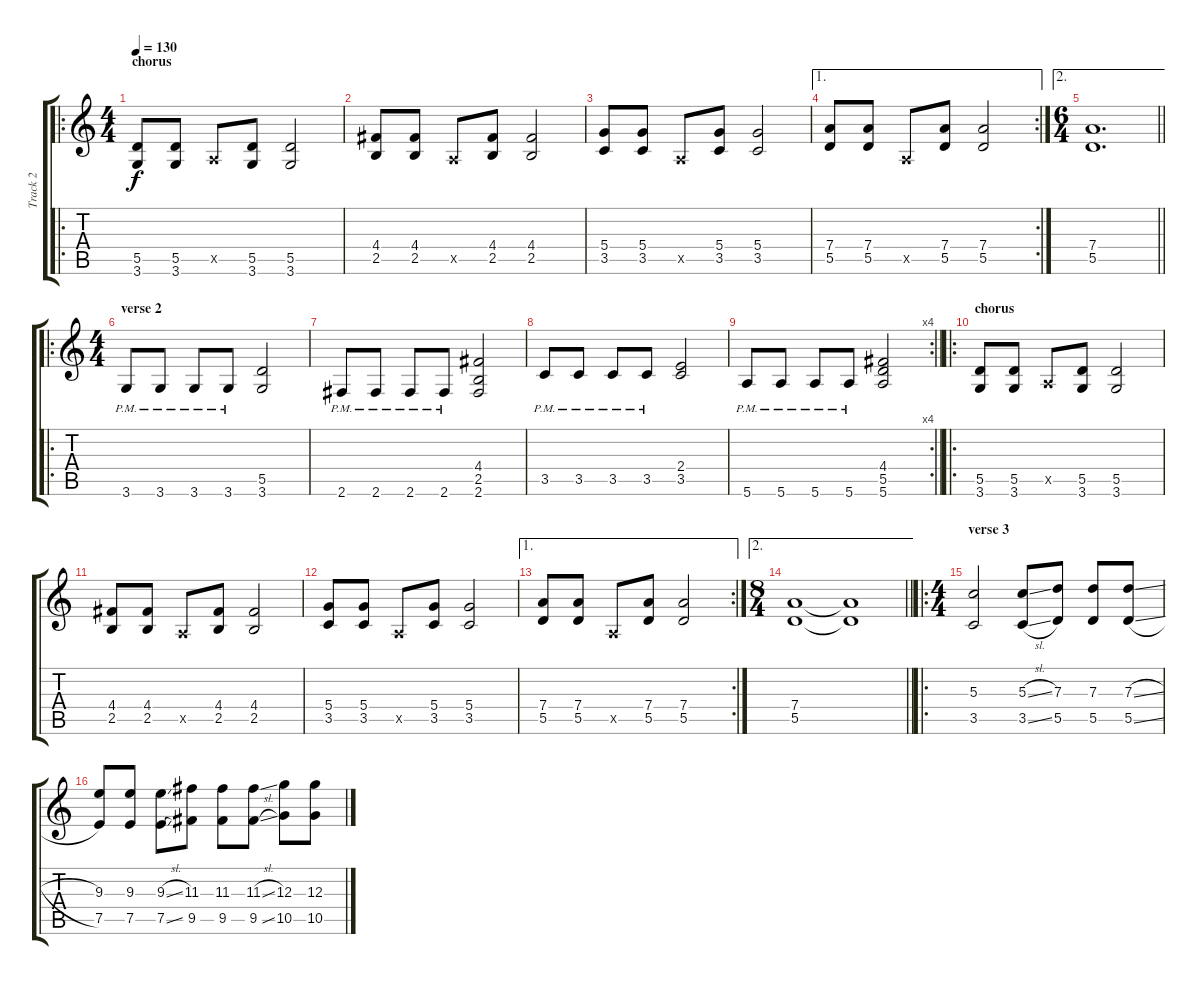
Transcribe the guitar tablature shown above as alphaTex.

\track ("Track 2" "Track 2") {instrument distortionguitar}
\staff {score tabs}
\tuning (E4 B3 G3 D3 A2 E2) {hide}
\ro
\ts (4 4)
\section ("" "chorus")
\tempo 130
\clef g2
\ks c
(5.5 3.6).8{dy f} (5.5 3.6).8 0.5{x}.8 (5.5 3.6).8 (5.5 3.6).2 |
(4.4 2.5).8 (4.4 2.5).8 0.5{x}.8 (4.4 2.5).8 (4.4 2.5).2 |
(5.4 3.5).8 (5.4 3.5).8 0.5{x}.8 (5.4 3.5).8 (5.4 3.5).2 |
\ae 1
\rc 2
(7.4 5.5).8 (7.4 5.5).8 0.5{x}.8 (7.4 5.5).8 (7.4 5.5).2 |
\ae 2
\ts (6 4)
\barLineRight lightlight
(7.4 5.5).1{d} |
\ro
\ts (4 4)
\section ("" "verse 2")
3.6{pm}.8{volume 8 instrument distortionguitar} 3.6{pm}.8 3.6{pm}.8 3.6{pm}.8 (5.5 3.6).2 |
2.6{pm}.8 2.6{pm}.8 2.6{pm}.8 2.6{pm}.8 (4.4 2.5 2.6).2 |
3.5{pm}.8 3.5{pm}.8 3.5{pm}.8 3.5{pm}.8 (2.4 3.5).2 |
\rc 4
\barLineRight lightlight
5.6{pm}.8 5.6{pm}.8 5.6{pm}.8 5.6{pm}.8 (4.4 5.5 5.6).2 |
\ro
\section ("" "chorus")
(5.5 3.6).8 (5.5 3.6).8 0.5{x}.8 (5.5 3.6).8 (5.5 3.6).2 |
(4.4 2.5).8 (4.4 2.5).8 0.5{x}.8 (4.4 2.5).8 (4.4 2.5).2 |
(5.4 3.5).8 (5.4 3.5).8 0.5{x}.8 (5.4 3.5).8 (5.4 3.5).2 |
\ae 1
\rc 2
(7.4 5.5).8 (7.4 5.5).8 0.5{x}.8 (7.4 5.5).8 (7.4 5.5).2 |
\ae 2
\ts (8 4)
\barLineRight lightlight
(7.4 5.5).1 (7.4{t} 5.5{t}).1 |
\ro
\ts (4 4)
\section ("" "verse 3")
(5.3 3.5).2 (5.3{sl} 3.5{sl}).8 (7.3 5.5).8 (7.3 5.5).8 (7.3{sl} 5.5{sl}).8 |
(9.3 7.5).8 (9.3 7.5).8 (9.3{sl} 7.5{sl}).8 (11.3 9.5).8 (11.3 9.5).8 (11.3{sl} 9.5{sl}).8 (12.3 10.5).8 (12.3 10.5).8
